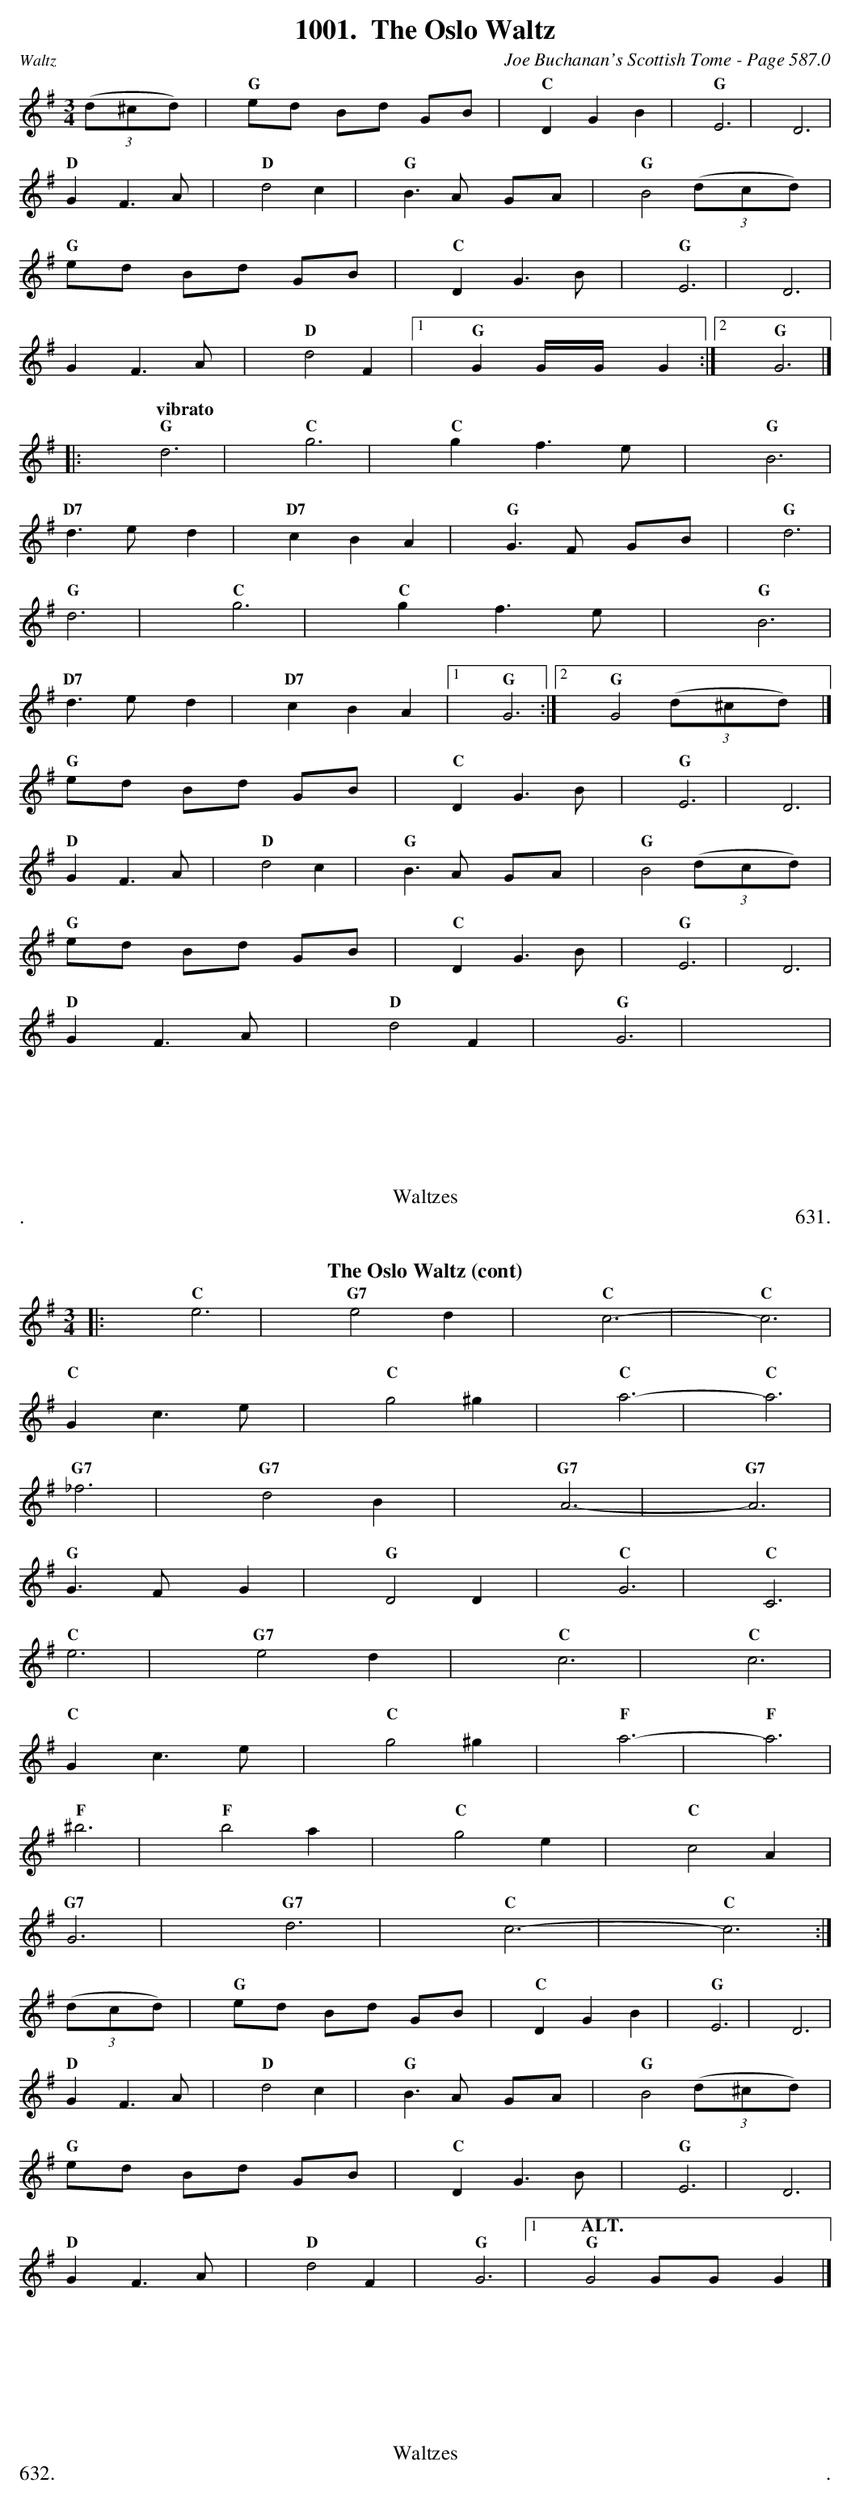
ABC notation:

X:1
T:Oslo Waltz, The
C:Joe Buchanan's Scottish Tome - Page 587.0
L:1/4
M:3/4
K:G
((3d/^c/d/) | "G"e/d/ B/d/ G/B/ | "C"D G B | "G"E3 | D3|
"D"G F>A | "D"d2 c | "G"B>A G/A/ | "G"B2 ((3d/c/d/) |
"G"e/d/ B/d/ G/B/ | "C"D G>B | "G"E3 | D3 |
G F>A | "D"d2 F |1 "G"G G/4G/4 G :|2 "G"G3 |]
|:"^vibrato" "G"d3 | "C"g3 | "C"g f>e | "G"B3 |
"D7"d>e d | "D7"c B A | "G"G>F G/B/ | "G"d3 |
"G"d3 | "C"g3 | "C"g f>e | "G"B3 |
"D7"d>e d | "D7"c B A |1 "G"G3 :|2 "G"G2 ((3d/^c/d/) |]
"G"e/d/ B/d/ G/B/ | "C"D G>B | "G"E3 | D3 |
"D"G F>A | "D"d2 c | "G"B>A G/A/ | "G"B2 ((3d/c/d/) |
"G"e/d/ B/d/ G/B/ | "C"D G>B | "G"E3 | D3 |
"D"G F>A | "D"d2 F | "G"G3 | x3 |
%%newpage
T:Oslo Waltz (cont), The
|:"C"e3 | "G7"e2 d | "C"c3- | "C"c3 |
"C"G c>e | "C"g2 ^g | "C"a3- | "C"a3 |
"G7"_f3 | "G7"d2 B | "G7"A3- | "G7"A3 |
"G"G>F G | "G"D2 D | "C"G3 | "C"C3 |
"C"e3 | "G7"e2 d | "C"c3 |"C"c3 |
"C"G c>e | "C"g2 ^g | "F"a3-| "F"a3 |
"F"^b3 | "F"b2 a | "C"g2 e | "C"c2 A |
"G7"G3 | "G7"d3 | "C"c3- | "C"c3 :|
((3d/c/d/) | "G"e/d/ B/d/ G/B/ | "C"D G B | "G"E3 | D3 |
"D"G F>A | "D"d2 c | "G"B>A G/A/ | "G"B2 ((3d/^c/d/) |
"G"e/d/ B/d/ G/B/ | "C"D G>B | "G"E3 | D3 |
"D"G F>A | "D"d2 F | "G"G3 |1"^ALT." "G"G2 G/G/ G |]
